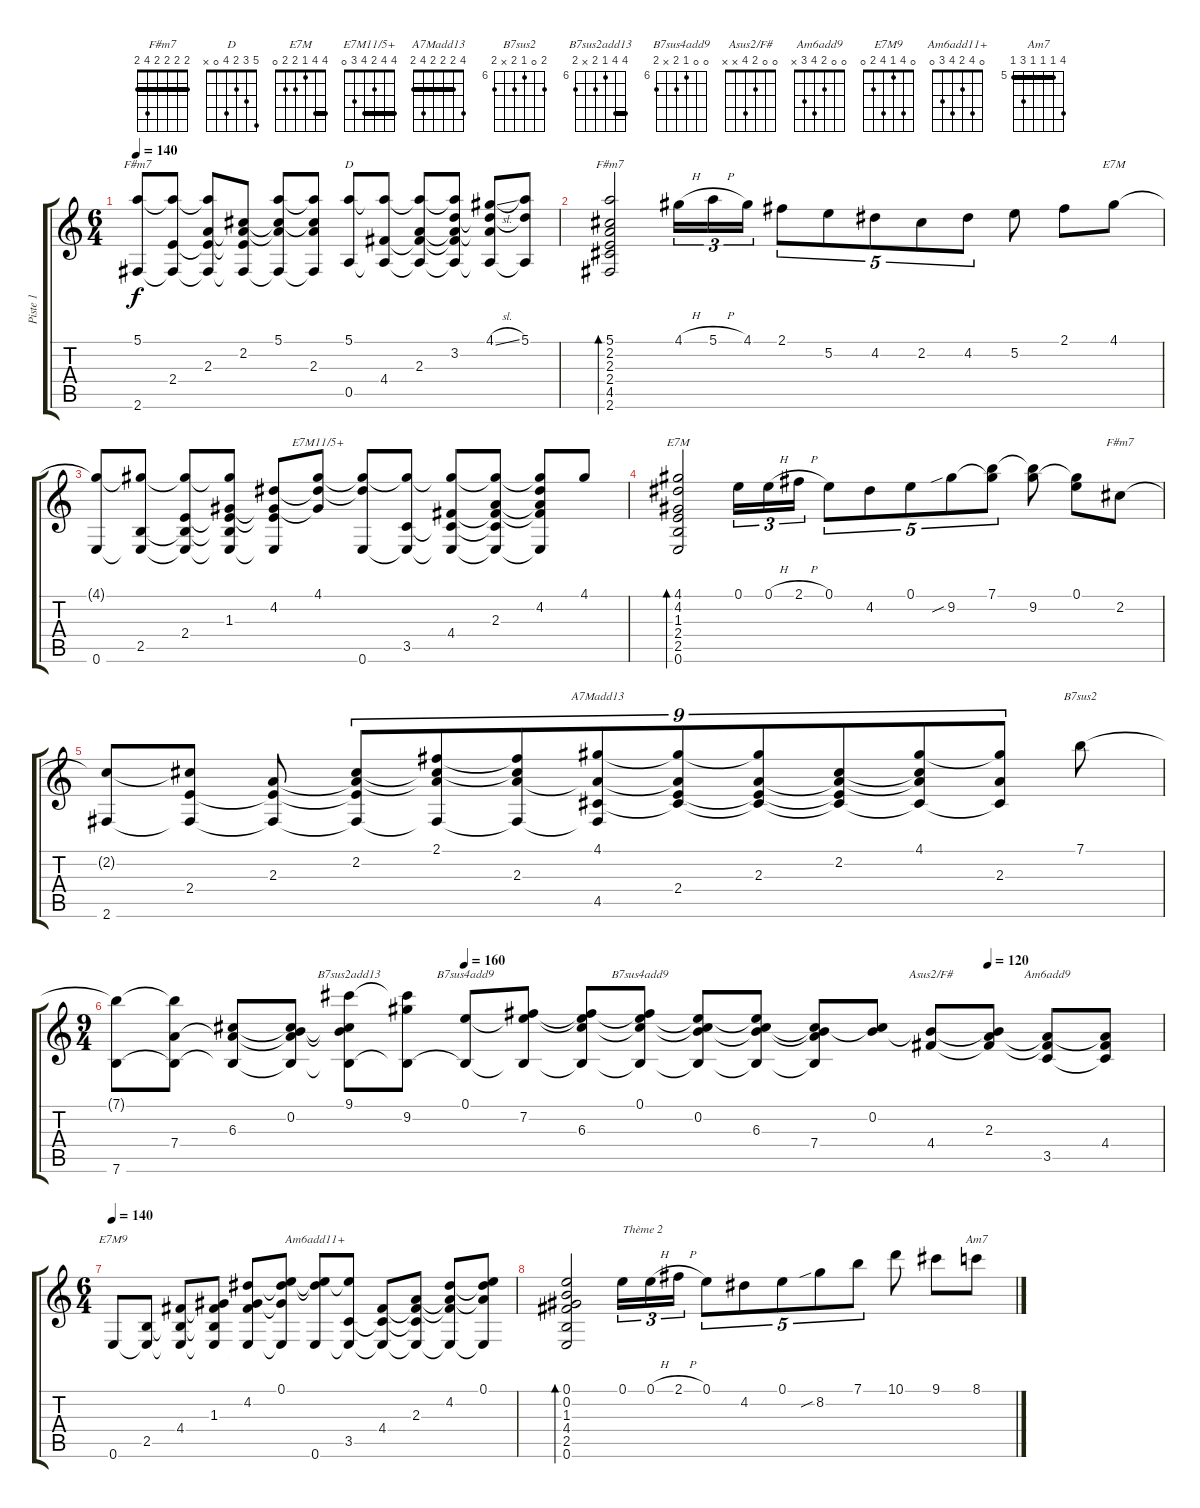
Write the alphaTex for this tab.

\track ("Piste 1" "Piste 1") {instrument acousticguitarnylon}
\staff {score tabs}
\tuning (E4 B3 G3 D3 A2 E2) {hide}
\chord ("F#m7" 5 2 2 2 4 2) {firstfret 2 barre 2}
\chord ("D" 5 3 2 4 0 x)
\chord ("F#m7" 5 2 2 2 4 2) {barre 2}
\chord ("E7M" 4 4 1 2 2 x) {barre 4}
\chord ("E7M11/5+" 4 4 2 4 3 0) {barre 4}
\chord ("E7M" 4 4 1 2 2 0) {barre 4}
\chord ("F#m7" 2 2 2 2 4 2) {barre 2}
\chord ("A7Madd13" 4 2 2 2 4 2) {barre 2}
\chord ("B7sus2" 7 0 6 7 x 7) {firstfret 6}
\chord ("B7sus2add13" 9 9 6 7 x 7) {firstfret 6 barre 9}
\chord ("B7sus4add9" 0 7 6 7 x 7) {firstfret 6}
\chord ("B7sus4add9" 0 0 6 7 x 7) {firstfret 6}
\chord ("Asus2/F#" 0 0 2 4 x x)
\chord ("Am6add9" 0 0 2 4 3 x)
\chord ("E7M9" 0 4 1 4 2 0)
\chord ("Am6add11+" 0 4 2 4 3 0)
\chord ("Am7" 8 5 5 5 7 5) {firstfret 5 barre 5}
\ts (6 4)
\tempo 140
\clef g2
\ks c
(5.1{t} 2.6).8{ch "F#m7" dy f} (5.1{t} 2.4 2.6{t}).8 (5.1{t} 2.3 2.4{t} 2.6{t}).8 (2.2 2.3{t} 2.4{t} 2.6{t}).8 (5.1 2.2{t} 2.3{t} 2.6{t}).8 (5.1{t} 2.2{t} 2.3 2.6{t}).8 (5.1 0.5).8{ch "D"} (5.1{t} 4.4 0.5{t}).8 (5.1{t} 2.3 4.4{t} 0.5{t}).8 (5.1{t} 3.2 2.3{t} 4.4{t} 0.5{t}).8 (4.1{sl} 3.2{t} 2.3{t} 0.5{t}).8 (5.1 3.2{t} 0.5{t}).8 |
(5.1 2.2 2.3 2.4 4.5 2.6).2{bd 480 ch "F#m7"} 4.1{h}.16{tu (3 2)} 5.1{h}.16{tu (3 2)} 4.1.16{tu (3 2)} 2.1.8{tu (5 4)} 5.2.8{tu (5 4)} 4.2.8{tu (5 4)} 2.2.8{tu (5 4)} 4.2.8{tu (5 4)} 5.2.8 2.1.8 4.1.8{ch "E7M"} |
(4.1{t} 0.6).8 (4.1{t} 2.5 0.6{t}).8 (4.1{t} 2.4 2.5{t} 0.6{t}).8 (4.1{t} 1.3 2.4{t} 2.5{t} 0.6{t}).8 (4.2 1.3{t} 2.4{t} 0.6{t}).8 (4.1 4.2{t} 1.3{t}).8{ch "E7M11/5+"} (4.1{t} 4.2{t} 0.6).8 (4.1{t} 3.5 0.6{t}).8 (4.1{t} 4.4 3.5{t} 0.6{t}).8 (4.1{t} 2.3 4.4{t} 3.5{t} 0.6{t}).8 (4.1{t} 4.2 2.3{t} 4.4{t} 0.6{t}).8 4.1.8 |
(4.1 4.2 1.3 2.4 2.5 0.6).2{bd 480 ch "E7M"} 0.1.16{tu (3 2)} 0.1{h}.16{tu (3 2)} 2.1{h}.16{tu (3 2)} 0.1.8{tu (5 4)} 4.2.8{tu (5 4)} 0.1.8{tu (5 4)} 9.2{sib}.8{tu (5 4)} (7.1 9.2{t}).8{tu (5 4)} (7.1{t} 9.2).8 (0.1 9.2{t}).8 2.2.8{ch "F#m7"} |
(2.2{t} 2.6).8 (2.2{t} 2.4 2.6{t}).8 (2.3 2.4{t} 2.6{t}).8 (2.2 2.3{t} 2.4{t} 2.6{t}).8{tu (9 8)} (2.1 2.2{t} 2.3{t} 2.6{t}).8{tu (9 8)} (2.1{t} 2.2{t} 2.3 2.6{t}).8{tu (9 8)} (4.1 2.3{t} 4.5 2.6{t}).8{tu (9 8) ch "A7Madd13"} (4.1{t} 2.3{t} 2.4 4.5{t}).8{tu (9 8)} (4.1{t} 2.3 2.4{t} 4.5{t}).8{tu (9 8)} (2.2 2.3{t} 2.4{t} 4.5{t}).8{tu (9 8)} (4.1 2.2{t} 2.3{t} 4.5{t}).8{tu (9 8)} (4.1{t} 2.3 4.5{t}).8{tu (9 8)} 7.1.8{ch "B7sus2"} |
\ts (9 4)
\tempo (160 0.3333333333333333)
\tempo (120 0.8333333333333334)
(7.1{t} 7.6).8 (7.1{t} 7.4 7.6{t}).8 (6.3 7.4{t} 7.6{t}).8 (0.2 6.3{t} 7.4{t} 7.6{t}).8 (9.1 0.2{t} 6.3{t} 7.6{t}).8{ch "B7sus2add13"} (9.1{t} 9.2 7.6{t}).8 (0.1 7.6{t}).8{ch "B7sus4add9"} (0.1{t} 7.2 7.6{t}).8 (0.1{t} 7.2{t} 6.3 7.6{t}).8 (0.1 7.2{t} 6.3{t} 7.6{t}).8{ch "B7sus4add9"} (0.1{t} 0.2 6.3{t} 7.6{t}).8 (0.1{t} 0.2{t} 6.3 7.6{t}).8 (0.2{t} 6.3{t} 7.4 7.6{t}).8 (0.2 6.3{t}).8 (0.2{t} 4.4).8{ch "Asus2/F#"} (0.2{t} 2.3 4.4{t}).8 (2.3{t} 4.4{t} 3.5).8{ch "Am6add9"} (2.3{t} 4.4 3.5{t}).8 |
\ts (6 4)
\tempo 140
0.6.8{ch "E7M9"} (2.5 0.6{t}).8 (4.4 2.5{t} 0.6{t}).8 (1.3 4.4{t} 2.5{t} 0.6{t}).8 (4.2 1.3{t} 4.4{t} 0.6{t}).8 (0.1 4.2{t} 1.3{t} 0.6{t}).8 (0.1{t} 4.2{t} 0.6).8{ch "Am6add11+"} (0.1{t} 3.5 0.6{t}).8 (4.4 3.5{t} 0.6{t}).8 (2.3 4.4{t} 3.5{t} 0.6{t}).8 (4.2 2.3{t} 4.4{t} 0.6{t}).8 (0.1 4.2{t} 2.3{t} 0.6{t}).8 |
(0.1 0.2 1.3 4.4 2.5 0.6).2{bd 480} 0.1.16{tu (3 2) txt "Thème 2"} 0.1{h}.16{tu (3 2)} 2.1{h}.16{tu (3 2)} 0.1.8{tu (5 4)} 4.2.8{tu (5 4)} 0.1.8{tu (5 4)} 8.2{sib}.8{tu (5 4)} 7.1.8{tu (5 4)} 10.1.8 9.1.8 8.1.8{ch "Am7"}
